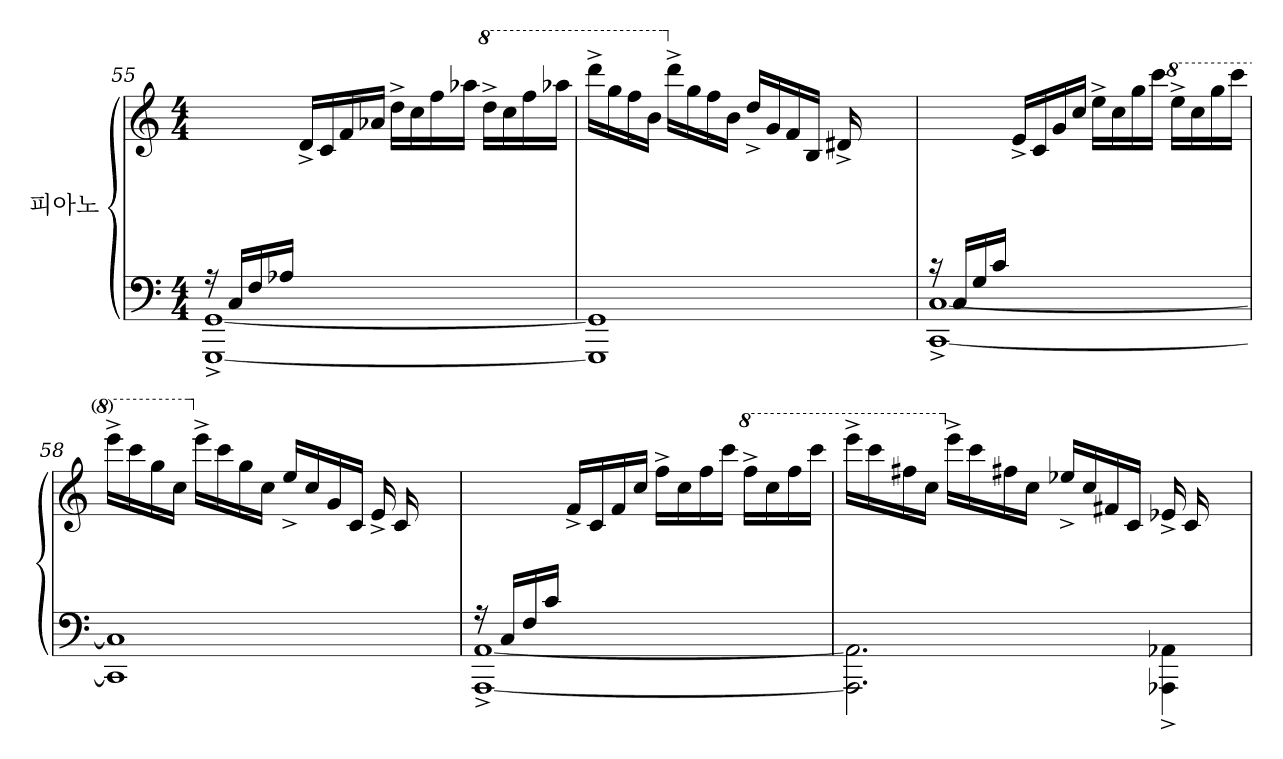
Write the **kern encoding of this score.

**kern	**kern
*part1	*part1
*staff2	*staff1
*I"피아노	*
*clefF4	*clefG2
*k[]	*k[]
*M4/4	*M4/4
=55	=55
*^	*
16r	[1GGG^ [1GG^	4ryy
16C/LL	.	.
16F/	.	.
16A-X/JJ	.	.
4ryy	.	16d^/LL
.	.	16c/
.	.	16f/
.	.	16a-X/JJ
2ryy	.	16dd^\LL
.	.	16cc\
.	.	16ff\
.	.	16aa-X\JJ
*	*	*8va
.	.	16ddd^\LL
.	.	16ccc\
.	.	16fff\
.	.	16aaa-X\JJ
=56	=56	=56
*	*	*^
2.ryy	1GGG] 1GG]	16dddd^\LL	2.ryy
.	.	16ggg\	.
.	.	16fff\	.
.	.	16bb\JJ	.
*	*	*X8va	*
.	.	16ddd^\LL	.
.	.	16gg\	.
.	.	16ff\	.
.	.	16b\JJ	.
.	.	16dd^/LL	.
.	.	16g/	.
.	.	16f/	.
.	.	16B/JJ	.
16ryy	.	16ryy	16d#X^/LL
16G/	.	16ryy	8.ryy
16F/	.	16ryy	.
16BB/JJ	.	16ryy	.
*	*	*v	*v
=57	=57	=57
16r	[1CC^ [1C^	4ryy
16C/LL	.	.
16G/	.	.
16c/JJ	.	.
4ryy	.	16e^/LL
.	.	16c/
.	.	16g/
.	.	16cc/JJ
2ryy	.	16ee^\LL
.	.	16cc\
.	.	16gg\
.	.	16ccc\JJ
*	*	*8va
.	.	16eee^\LL
.	.	16ccc\
.	.	16ggg\
.	.	16cccc\JJ
=58	=58	=58
*	*	*^
2.ryy	1CC] 1C]	16eeee^\LL	2.ryy
.	.	16cccc\	.
.	.	16ggg\	.
.	.	16ccc\JJ	.
*	*	*X8va	*
.	.	16eee^\LL	.
.	.	16ccc\	.
.	.	16gg\	.
.	.	16cc\JJ	.
.	.	16ee^/LL	.
.	.	16cc/	.
.	.	16g/	.
.	.	16c/JJ	.
8ryy	.	16ryy	16e^/LL
.	.	16ryy	16c/
16G/	.	16ryy	8ryy
16C/JJ	.	16ryy	.
*	*	*v	*v
=59	=59	=59
16r	[1AAA^ [1AA^	4ryy
16C/LL	.	.
16F/	.	.
16c/JJ	.	.
4ryy	.	16f^/LL
.	.	16c/
.	.	16f/
.	.	16cc/JJ
2ryy	.	16ff^\LL
.	.	16cc\
.	.	16ff\
.	.	16ccc\JJ
*	*	*8va
.	.	16fff^\LL
.	.	16ccc\
.	.	16fff\
.	.	16cccc\JJ
=60	=60	=60
*	*	*^
2.ryy	2.AAA\] 2.AA\]	16eeee^\LL	2.ryy
.	.	16cccc\	.
.	.	16fff#X\	.
.	.	16ccc\JJ	.
*	*	*X8va	*
.	.	16eee^\LL	.
.	.	16ccc\	.
.	.	16ff#X\	.
.	.	16cc\JJ	.
.	.	16ee-X^/LL	.
.	.	16cc/	.
.	.	16f#X/	.
.	.	16c/JJ	.
8ryy	4AAA-X\^ 4AA-X\^	16ryy	16e-X^/LL
.	.	16ryy	16c/
16F#X/	.	16ryy	8ryy
16C/JJ	.	16ryy	.
*v	*v	*	*
*	*v	*v
=	=
*-	*-
